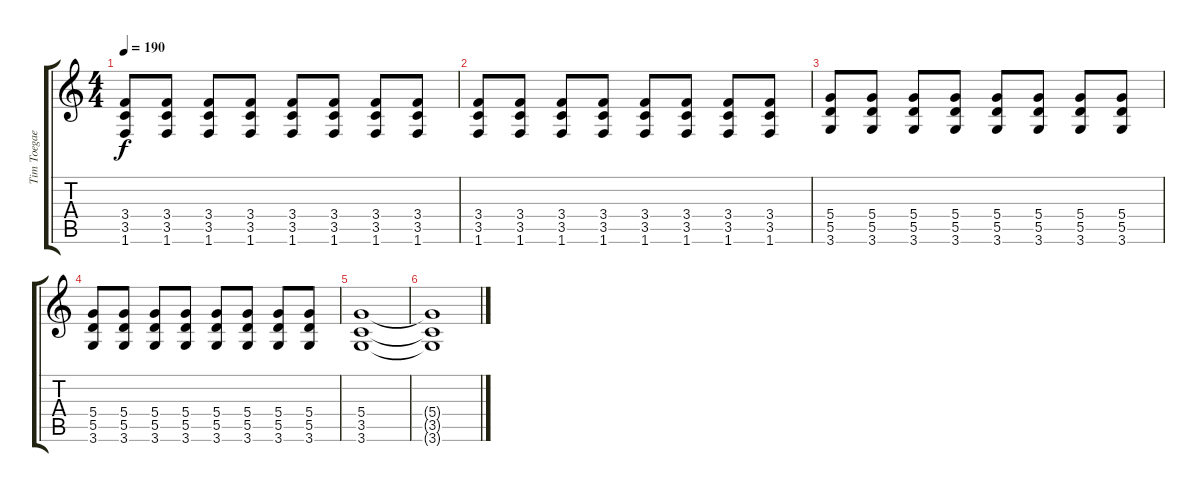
\track ("Tim Toegaert" "Tim Toegae") {instrument distortionguitar}
\staff {score tabs}
\tuning (E4 B3 G3 D3 A2 E2) {hide}
\ts (4 4)
\tempo 190
\clef g2
\ks c
(3.4 3.5 1.6).8{dy f} (3.4 3.5 1.6).8 (3.4 3.5 1.6).8 (3.4 3.5 1.6).8 (3.4 3.5 1.6).8 (3.4 3.5 1.6).8 (3.4 3.5 1.6).8 (3.4 3.5 1.6).8 |
(3.4 3.5 1.6).8 (3.4 3.5 1.6).8 (3.4 3.5 1.6).8 (3.4 3.5 1.6).8 (3.4 3.5 1.6).8 (3.4 3.5 1.6).8 (3.4 3.5 1.6).8 (3.4 3.5 1.6).8 |
(5.4 5.5 3.6).8 (5.4 5.5 3.6).8 (5.4 5.5 3.6).8 (5.4 5.5 3.6).8 (5.4 5.5 3.6).8 (5.4 5.5 3.6).8 (5.4 5.5 3.6).8 (5.4 5.5 3.6).8 |
(5.4 5.5 3.6).8 (5.4 5.5 3.6).8 (5.4 5.5 3.6).8 (5.4 5.5 3.6).8 (5.4 5.5 3.6).8 (5.4 5.5 3.6).8 (5.4 5.5 3.6).8 (5.4 5.5 3.6).8 |
(5.4 3.5 3.6).1 |
(5.4{t} 3.5{t} 3.6{t}).1
